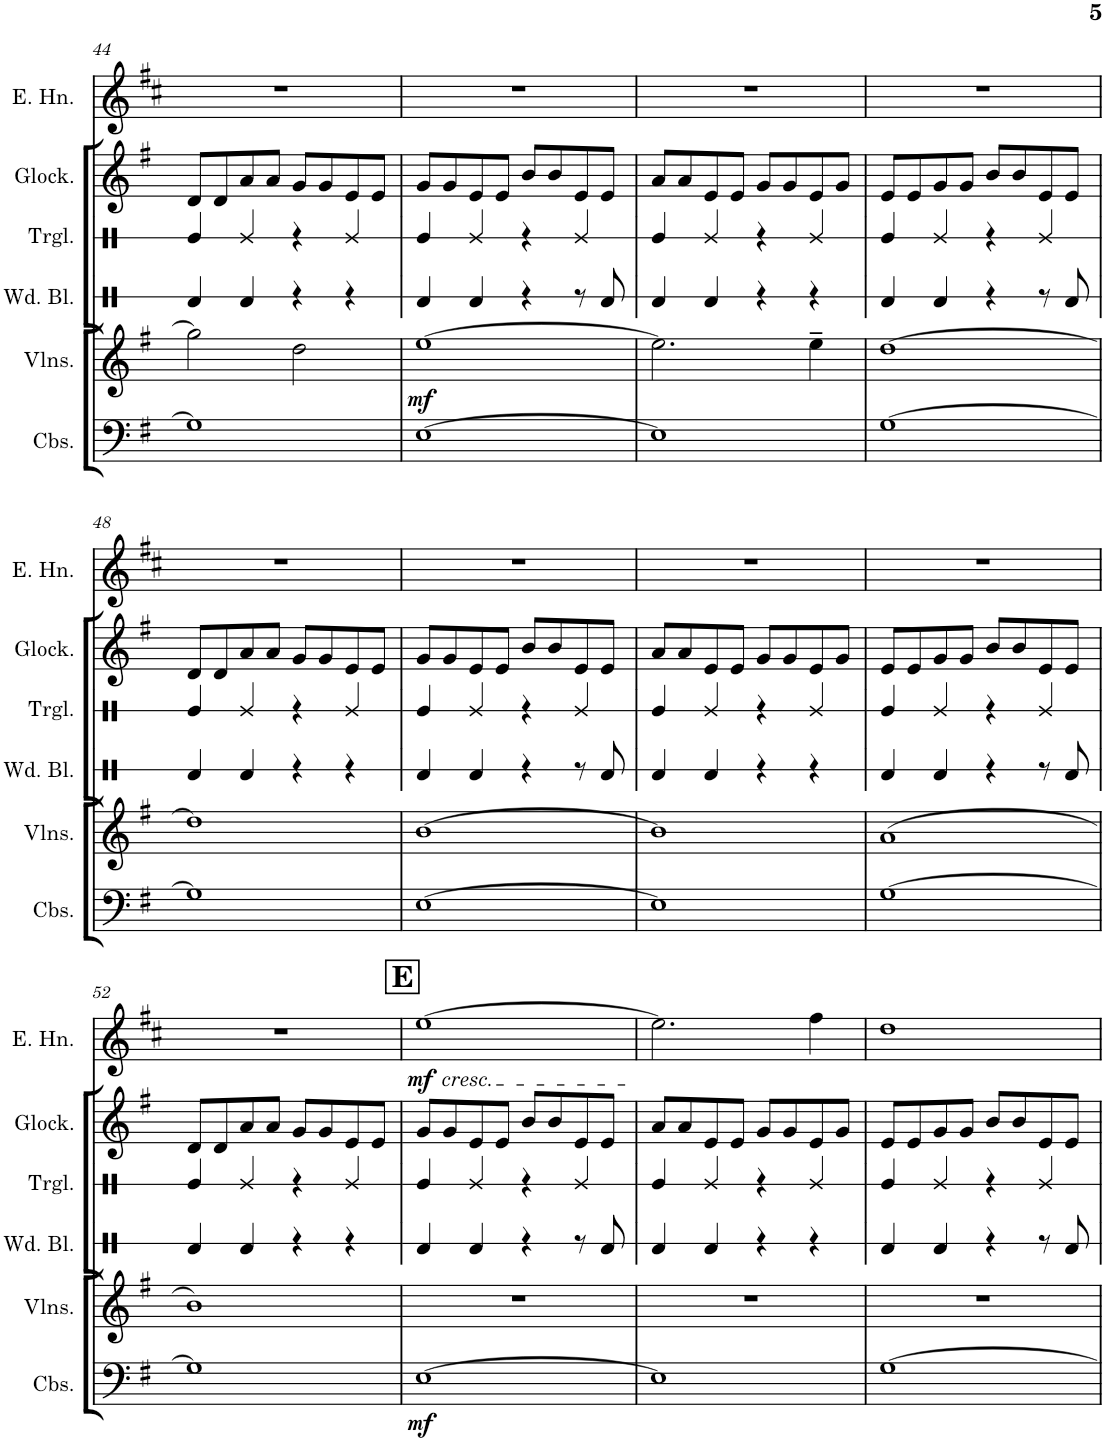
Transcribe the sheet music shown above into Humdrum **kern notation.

**kern	**dynam	**kern	**dynam	**kern	**kern	**kern	**kern	**dynam
*part6	*part6	*part5	*part5	*part4	*part3	*part2	*part1	*part1
*staff6	*staff6	*staff5	*staff5	*staff4	*staff3	*staff2	*staff1	*staff1
*I"Contrabasses	*	*I"Violins	*	*I"Wood Blocks	*I"Triangle	*I"Glockenspiel	*I"English Horn	*
*I'Cbs.	*	*I'Vlns.	*	*I'Wd. Bl.	*I'Trgl.	*I'Glock.	*I'E. Hn.	*
!!LO:PB:g=z
*clefF4	*	*clefG2	*	*clefX	*clefX	*clefG2	*clefG2	*
*Trd7c12	*	*	*	*	*	*Trd-14c-24	*Trd4c7	*
*k[f#]	*	*k[f#]	*	*k[]	*k[]	*k[f#]	*k[f#c#]	*
*M4/4	*	*M4/4	*	*M4/4	*M4/4	*M4/4	*M4/4	*
=44	=44	=44	=44	=44	=44	=44	=44	=44
1G]	.	2gg\]	.	4Rd/	4Re/	8d/L	1r	.
.	.	.	.	.	.	8d/	.	.
.	.	.	.	4Rd/	4Re/	8a/	.	.
.	.	.	.	.	.	8a/J	.	.
.	.	2dd\	.	4r	4r	8g/L	.	.
.	.	.	.	.	.	8g/	.	.
.	.	.	.	4r	4Re/	8e/	.	.
.	.	.	.	.	.	8e/J	.	.
=45	=45	=45	=45	=45	=45	=45	=45	=45
!	!	!	!LO:DY:b	!	!	!	!	!
[1E	.	[1ee	mf	4Rd/	4Re/	8g/L	1r	.
.	.	.	.	.	.	8g/	.	.
.	.	.	.	4Rd/	4Re/	8e/	.	.
.	.	.	.	.	.	8e/J	.	.
.	.	.	.	4r	4r	8b/L	.	.
.	.	.	.	.	.	8b/	.	.
.	.	.	.	8r	4Re/	8e/	.	.
.	.	.	.	8Rd/	.	8e/J	.	.
=46	=46	=46	=46	=46	=46	=46	=46	=46
1E]	.	2.ee\]	.	4Rd/	4Re/	8a/L	1r	.
.	.	.	.	.	.	8a/	.	.
.	.	.	.	4Rd/	4Re/	8e/	.	.
.	.	.	.	.	.	8e/J	.	.
.	.	.	.	4r	4r	8g/L	.	.
.	.	.	.	.	.	8g/	.	.
.	.	4ee~\	.	4r	4Re/	8e/	.	.
.	.	.	.	.	.	8g/J	.	.
=47	=47	=47	=47	=47	=47	=47	=47	=47
[1G	.	[1dd	.	4Rd/	4Re/	8e/L	1r	.
.	.	.	.	.	.	8e/	.	.
.	.	.	.	4Rd/	4Re/	8g/	.	.
.	.	.	.	.	.	8g/J	.	.
.	.	.	.	4r	4r	8b/L	.	.
.	.	.	.	.	.	8b/	.	.
.	.	.	.	8r	4Re/	8e/	.	.
.	.	.	.	8Rd/	.	8e/J	.	.
!!LO:LB:g=z
=48	=48	=48	=48	=48	=48	=48	=48	=48
1G]	.	1dd]	.	4Rd/	4Re/	8d/L	1r	.
.	.	.	.	.	.	8d/	.	.
.	.	.	.	4Rd/	4Re/	8a/	.	.
.	.	.	.	.	.	8a/J	.	.
.	.	.	.	4r	4r	8g/L	.	.
.	.	.	.	.	.	8g/	.	.
.	.	.	.	4r	4Re/	8e/	.	.
.	.	.	.	.	.	8e/J	.	.
=49	=49	=49	=49	=49	=49	=49	=49	=49
[1E	.	[1b	.	4Rd/	4Re/	8g/L	1r	.
.	.	.	.	.	.	8g/	.	.
.	.	.	.	4Rd/	4Re/	8e/	.	.
.	.	.	.	.	.	8e/J	.	.
.	.	.	.	4r	4r	8b/L	.	.
.	.	.	.	.	.	8b/	.	.
.	.	.	.	8r	4Re/	8e/	.	.
.	.	.	.	8Rd/	.	8e/J	.	.
=50	=50	=50	=50	=50	=50	=50	=50	=50
1E]	.	1b]	.	4Rd/	4Re/	8a/L	1r	.
.	.	.	.	.	.	8a/	.	.
.	.	.	.	4Rd/	4Re/	8e/	.	.
.	.	.	.	.	.	8e/J	.	.
.	.	.	.	4r	4r	8g/L	.	.
.	.	.	.	.	.	8g/	.	.
.	.	.	.	4r	4Re/	8e/	.	.
.	.	.	.	.	.	8g/J	.	.
=51	=51	=51	=51	=51	=51	=51	=51	=51
[1G	.	(1a	.	4Rd/	4Re/	8e/L	1r	.
.	.	.	.	.	.	8e/	.	.
.	.	.	.	4Rd/	4Re/	8g/	.	.
.	.	.	.	.	.	8g/J	.	.
.	.	.	.	4r	4r	8b/L	.	.
.	.	.	.	.	.	8b/	.	.
.	.	.	.	8r	4Re/	8e/	.	.
.	.	.	.	8Rd/	.	8e/J	.	.
!!LO:LB:g=z
=52	=52	=52	=52	=52	=52	=52	=52	=52
1G]	.	1b)	.	4Rd/	4Re/	8d/L	1r	.
.	.	.	.	.	.	8d/	.	.
.	.	.	.	4Rd/	4Re/	8a/	.	.
.	.	.	.	.	.	8a/J	.	.
.	.	.	.	4r	4r	8g/L	.	.
.	.	.	.	.	.	8g/	.	.
.	.	.	.	4r	4Re/	8e/	.	.
.	.	.	.	.	.	8e/J	.	.
!!LO:REH:place=s1:a:B:cj:fs=14:t=E
=53	=53	=53	=53	=53	=53	=53	=53	=53
!	!	!	!	!	!	!	!LO:TX:b:i:t=cresc.	!
!	!LO:DY:b	!	!	!	!	!	!	!LO:DY:b
[1E	mf	1r	.	4Rd/	4Re/	8g/L	[1ee	mf
.	.	.	.	.	.	8g/	.	.
.	.	.	.	4Rd/	4Re/	8e/	.	.
.	.	.	.	.	.	8e/J	.	.
.	.	.	.	4r	4r	8b/L	.	.
.	.	.	.	.	.	8b/	.	.
.	.	.	.	8r	4Re/	8e/	.	.
.	.	.	.	8Rd/	.	8e/J	.	.
=54	=54	=54	=54	=54	=54	=54	=54	=54
1E]	.	1r	.	4Rd/	4Re/	8a/L	2.ee\]	.
.	.	.	.	.	.	8a/	.	.
.	.	.	.	4Rd/	4Re/	8e/	.	.
.	.	.	.	.	.	8e/J	.	.
.	.	.	.	4r	4r	8g/L	.	.
.	.	.	.	.	.	8g/	.	.
.	.	.	.	4r	4Re/	8e/	4ff#\	.
.	.	.	.	.	.	8g/J	.	.
=55	=55	=55	=55	=55	=55	=55	=55	=55
[1G	.	1r	.	4Rd/	4Re/	8e/L	1dd	.
.	.	.	.	.	.	8e/	.	.
.	.	.	.	4Rd/	4Re/	8g/	.	.
.	.	.	.	.	.	8g/J	.	.
.	.	.	.	4r	4r	8b/L	.	.
.	.	.	.	.	.	8b/	.	.
.	.	.	.	8r	4Re/	8e/	.	.
.	.	.	.	8Rd/	.	8e/J	.	.
=	=	=	=	=	=	=	=	=
*-	*-	*-	*-	*-	*-	*-	*-	*-
